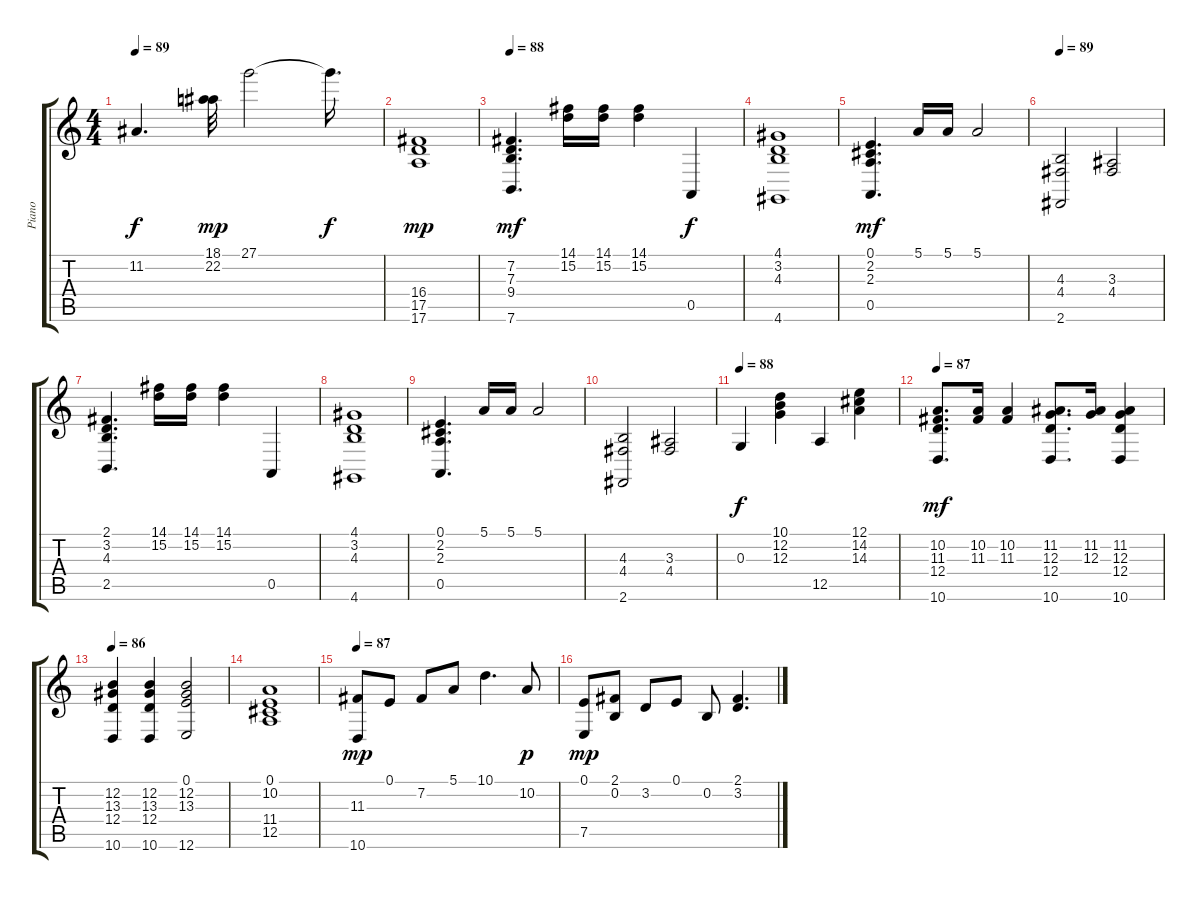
\track ("Piano" "Piano") {instrument acousticgrandpiano}
\staff {score tabs}
\tuning (E4 B3 G3 D3 A2 E2) {hide}
\ts (4 4)
\tempo 89
\clef g2
\ks c
11.2.4{d dy f} (18.1 22.2).32{dy mp} 27.1.2 27.1{t}.16{d dy f} |
(16.4 17.5 17.6).1{dy mp} |
\tempo 88
(7.2 7.3 9.4 7.6).4{d dy mf} (14.1 15.2).16 (14.1 15.2).16 (14.1 15.2).4 0.5.4{dy f} |
(4.1 3.2 4.3 4.6).1 |
(0.1 2.2 2.3 0.5).4{d dy mf} 5.1.16 5.1.16 5.1.2 |
\tempo 89
(4.3 4.4 2.6).2 (3.3 4.4).2 |
(2.1 3.2 4.3 2.5).4{d} (14.1 15.2).16 (14.1 15.2).16 (14.1 15.2).4 0.5.4 |
(4.1 3.2 4.3 4.6).1 |
(0.1 2.2 2.3 0.5).4{d} 5.1.16 5.1.16 5.1.2 |
(4.3 4.4 2.6).2 (3.3 4.4).2 |
\tempo 88
0.3.4{dy f} (10.1 12.2 12.3).4 12.5.4 (12.1 14.2 14.3).4 |
\tempo 87
(10.2 11.3 12.4 10.6).8{d dy mf} (10.2 11.3).16 (10.2 11.3).4 (11.2 12.3 12.4 10.6).8{d} (11.2 12.3).16 (11.2 12.3 12.4 10.6).4 |
\tempo 86
(12.2 13.3 12.4 10.6).4 (12.2 13.3 12.4 10.6).4 (0.1 12.2 13.3 12.6).2 |
(0.1 10.2 11.4 12.5).1 |
\tempo 87
(11.3 10.6).8{dy mp} 0.1.8 7.2.8 5.1.8 10.1.4{d} 10.2.8{dy p} |
(0.1 7.5).8{dy mp} (2.1 0.2).8 3.2.8 0.1.8 0.2.8 (2.1 3.2).4{d}
